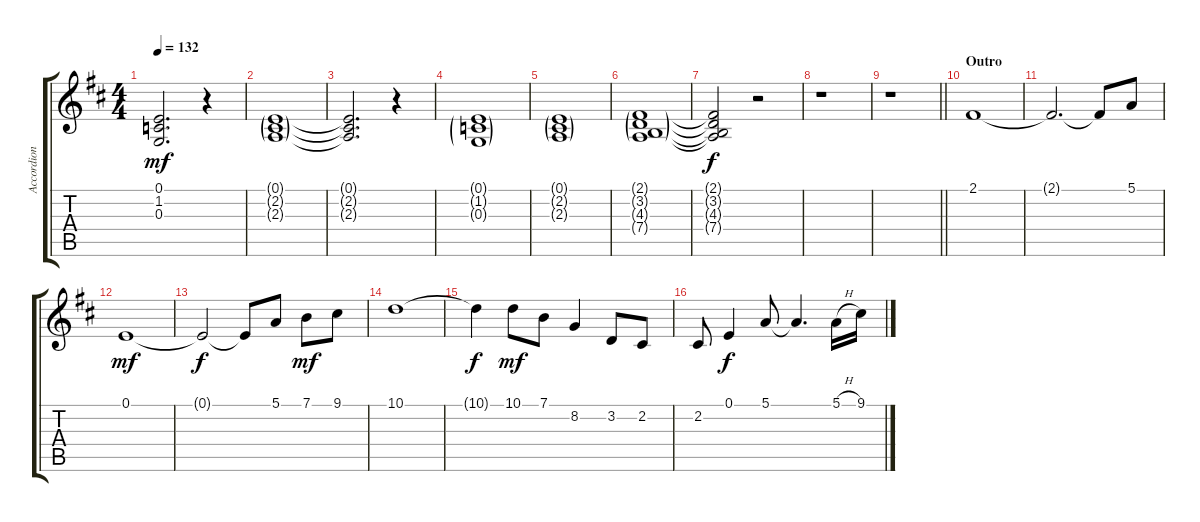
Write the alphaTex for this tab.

\track ("Accordion" "Accordion") {instrument accordion}
\staff {score tabs}
\tuning (E4 B3 G3 D3 A2 E2) {hide}
\ts (4 4)
\tempo 132
\clef g2
\ks d
(0.1{t} 1.2{t} 0.3{t}).2{d dy mf} r.4 |
(0.1{g} 2.2{g} 2.3{g}).1 |
(0.1{t} 2.2{t} 2.3{t}).2{d} r.4 |
(0.1{g} 1.2{g} 0.3{g}).1 |
(0.1{g} 2.2{g} 2.3{g}).1 |
(2.1{g} 3.2{g} 4.3{g} 7.4{g}).1 |
(2.1{t} 3.2{t} 4.3{t} 7.4{t}).2{dy f} r.2 |
r.1 |
\barLineRight lightlight
r.1 |
\section ("" "Outro")
2.1.1 |
2.1{t}.2{d} 2.1{t}.8 5.1.8 |
0.1.1{dy mf} |
0.1{t}.2{dy f} 0.1{t}.8 5.1.8 7.1.8{dy mf} 9.1.8 |
10.1.1 |
10.1{t}.4{dy f} 10.1.8{dy mf} 7.1.8 8.2.4 3.2.8 2.2.8 |
2.2.8 0.1.4{dy f} 5.1.8 5.1{t}.4{d} 5.1{h}.16 9.1.16
